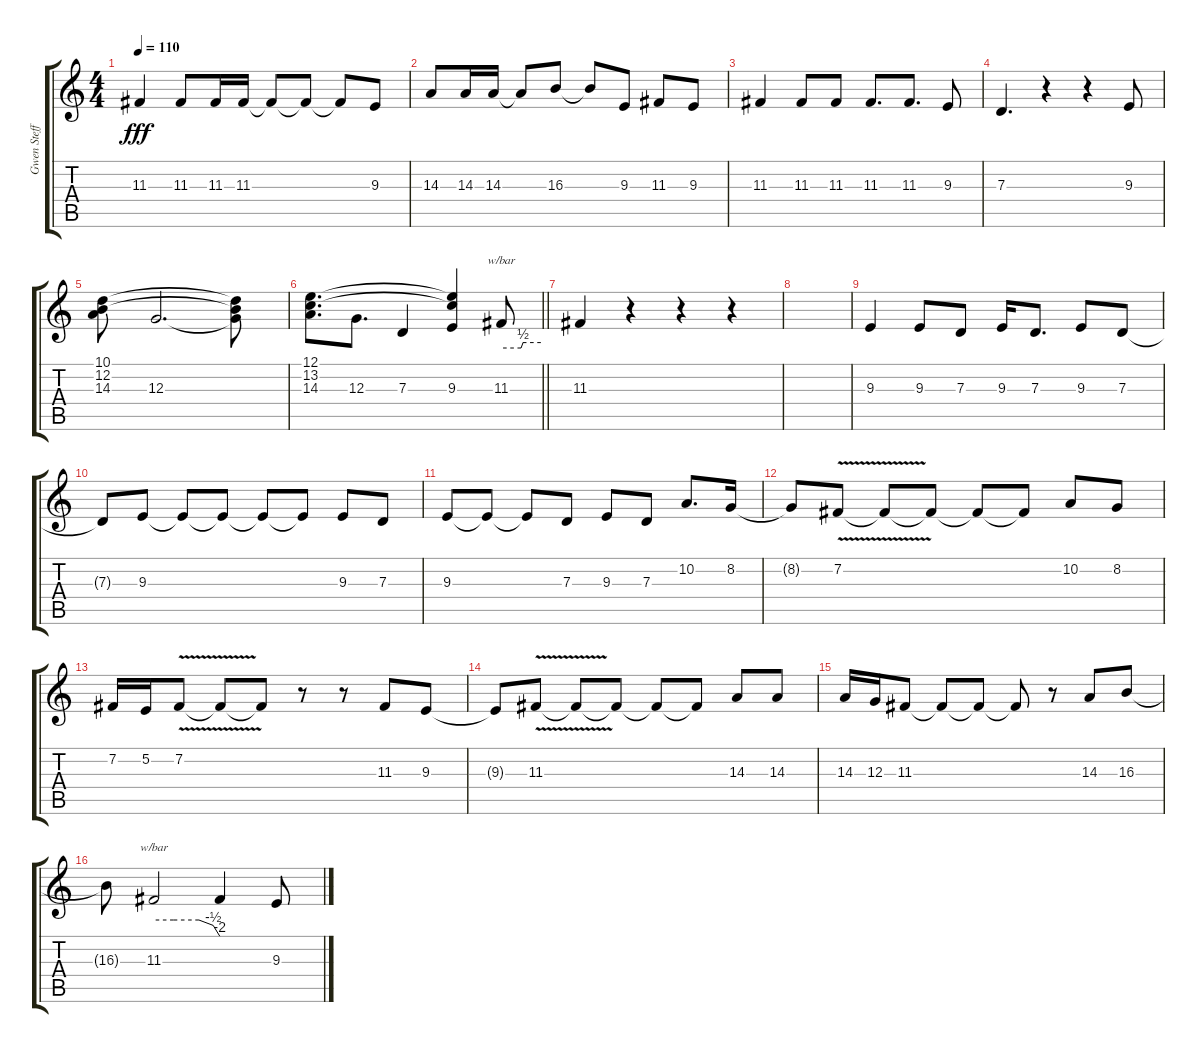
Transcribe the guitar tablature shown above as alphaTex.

\track ("Gwen Steffani ft. Background Vocals" "Gwen Steff") {instrument bassoon}
\staff {score tabs}
\tuning (E4 B3 G3 D3 A2 E2) {hide}
\ts (4 4)
\tempo 110
\clef g2
\ks c
11.3.4{dy fff} 11.3.8 11.3.16 11.3.16 11.3{t}.8 11.3{t}.8 11.3{t}.8 9.3.8 |
14.3.8 14.3.16 14.3.16 14.3{t}.8 16.3.8 16.3{t}.8 9.3.8 11.3.8 9.3.8 |
11.3.4 11.3.8 11.3.8 11.3.8{d} 11.3.8{d} 9.3.8 |
7.3.4{d} r.4 r.4 9.3.8 |
(10.1 12.2 14.3).8 12.3.2{d} (10.1{t} 12.2{t} 12.3{t}).8 |
\barLineRight lightlight
(12.1 13.2 14.3).8{d} 12.3.8{d} 7.3.4 (12.1{t} 13.2{t} 9.3).4 11.3.8{tbe (custom default 0 0 30 0 33 2 60 2)} |
11.3.4 r.4 r.4 r.4 |
|
9.3.4 9.3.8 7.3.8 9.3.16 7.3.8{d} 9.3.8 7.3.8 |
7.3{t}.8 9.3.8 9.3{t}.8 9.3{t}.8 9.3{t}.8 9.3{t}.8 9.3.8 7.3.8 |
9.3.8 9.3{t}.8 9.3{t}.8 7.3.8 9.3.8 7.3.8 10.2.8{d} 8.2.16 |
8.2{t}.8 7.2{v}.8 7.2{t}.8 7.2{t}.8 7.2{t}.8 7.2{t}.8 10.2.8 8.2.8 |
7.2.16 5.2.16 7.2{v}.8 7.2{t}.8 7.2{t}.8 r.8 r.8 11.3.8 9.3.8 |
9.3{t}.8 11.3{v}.8 11.3{t}.8 11.3{t}.8 11.3{t}.8 11.3{t}.8 14.3.8 14.3.8 |
14.3.16 12.3.16 11.3.8 11.3{t}.8 11.3{t}.8 11.3{t}.8 r.8 14.3.8 16.3.8 |
16.3{t}.8 11.3.2{tbe (custom default 0 0 18 0 41 0 54 -2 60 -8)} 11.3{t}.4 9.3.8
